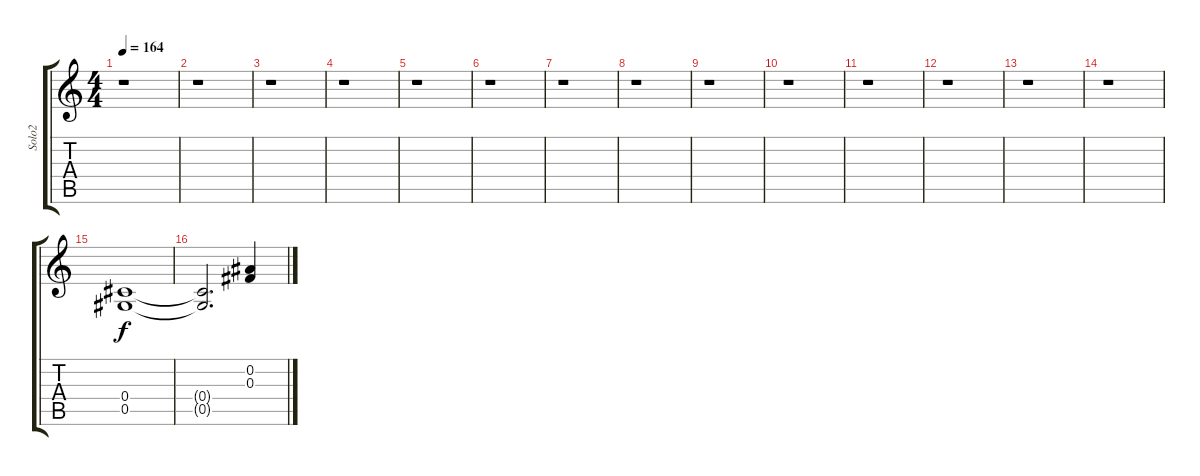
\track ("Solo2" "Solo2") {instrument distortionguitar}
\staff {score tabs}
\tuning (Eb4 Bb3 Gb3 Db3 Ab2 Eb2) {hide}
\ts (4 4)
\tempo 164
\clef g2
\ks c
r.1{dy f} |
r.1 |
r.1 |
r.1 |
r.1 |
r.1 |
r.1 |
r.1 |
r.1 |
r.1 |
r.1 |
r.1 |
r.1 |
r.1 |
(0.4 0.5).1 |
(0.4{t} 0.5{t}).2{d} (0.2 0.3).4
